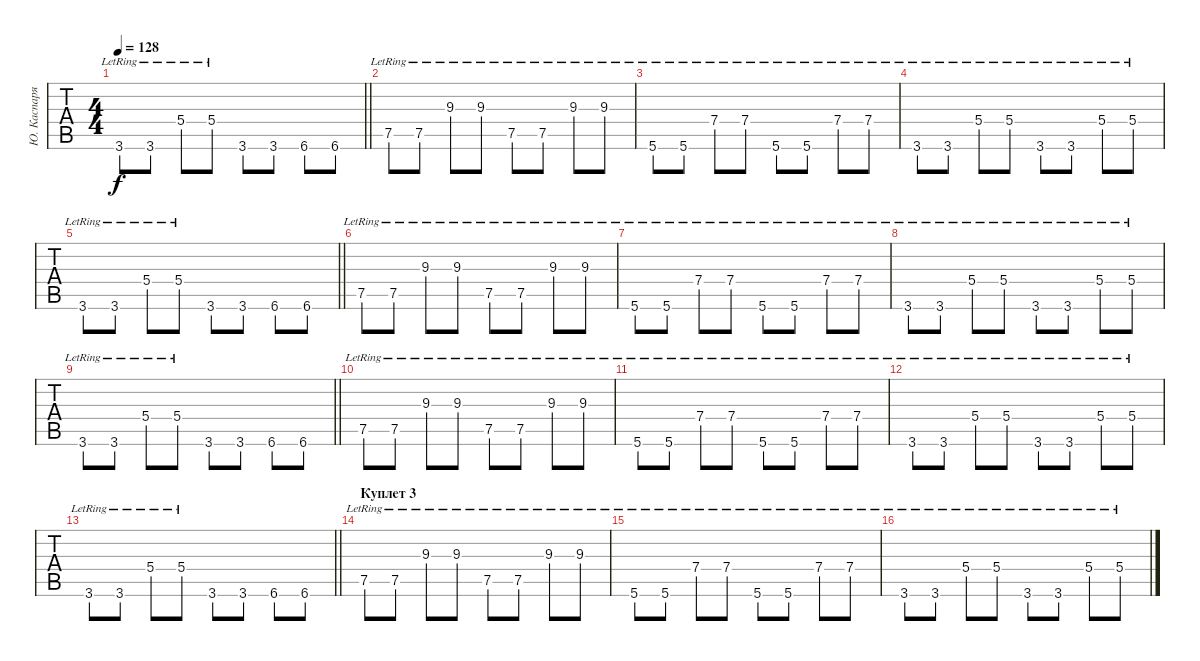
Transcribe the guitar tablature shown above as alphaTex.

\track ("Ю. Каспарян" "Ю. Каспаря") {instrument electricguitarclean}
\staff {tabs}
\tuning (E4 B3 G3 D3 A2 E2) {hide}
\ts (4 4)
\tempo 128
\clef g2
\barLineRight lightlight
\ks c
3.6{lr}.8{dy f} 3.6{lr}.8 5.4{lr}.8 5.4{lr}.8 3.6.8 3.6.8 6.6.8 6.6.8 |
7.5{lr}.8 7.5{lr}.8 9.3{lr}.8 9.3{lr}.8 7.5{lr}.8 7.5{lr}.8 9.3{lr}.8 9.3{lr}.8 |
5.6{lr}.8 5.6{lr}.8 7.4{lr}.8 7.4{lr}.8 5.6{lr}.8 5.6{lr}.8 7.4{lr}.8 7.4{lr}.8 |
3.6{lr}.8 3.6{lr}.8 5.4{lr}.8 5.4{lr}.8 3.6{lr}.8 3.6{lr}.8 5.4{lr}.8 5.4{lr}.8 |
\barLineRight lightlight
3.6{lr}.8 3.6{lr}.8 5.4{lr}.8 5.4{lr}.8 3.6.8 3.6.8 6.6.8 6.6.8 |
7.5{lr}.8 7.5{lr}.8 9.3{lr}.8 9.3{lr}.8 7.5{lr}.8 7.5{lr}.8 9.3{lr}.8 9.3{lr}.8 |
5.6{lr}.8 5.6{lr}.8 7.4{lr}.8 7.4{lr}.8 5.6{lr}.8 5.6{lr}.8 7.4{lr}.8 7.4{lr}.8 |
3.6{lr}.8 3.6{lr}.8 5.4{lr}.8 5.4{lr}.8 3.6{lr}.8 3.6{lr}.8 5.4{lr}.8 5.4{lr}.8 |
\barLineRight lightlight
3.6{lr}.8 3.6{lr}.8 5.4{lr}.8 5.4{lr}.8 3.6.8 3.6.8 6.6.8 6.6.8 |
7.5{lr}.8 7.5{lr}.8 9.3{lr}.8 9.3{lr}.8 7.5{lr}.8 7.5{lr}.8 9.3{lr}.8 9.3{lr}.8 |
5.6{lr}.8 5.6{lr}.8 7.4{lr}.8 7.4{lr}.8 5.6{lr}.8 5.6{lr}.8 7.4{lr}.8 7.4{lr}.8 |
3.6{lr}.8 3.6{lr}.8 5.4{lr}.8 5.4{lr}.8 3.6{lr}.8 3.6{lr}.8 5.4{lr}.8 5.4{lr}.8 |
\barLineRight lightlight
3.6{lr}.8 3.6{lr}.8 5.4{lr}.8 5.4{lr}.8 3.6.8 3.6.8 6.6.8 6.6.8 |
\section ("" "Куплет 3")
7.5{lr}.8 7.5{lr}.8 9.3{lr}.8 9.3{lr}.8 7.5{lr}.8 7.5{lr}.8 9.3{lr}.8 9.3{lr}.8 |
5.6{lr}.8 5.6{lr}.8 7.4{lr}.8 7.4{lr}.8 5.6{lr}.8 5.6{lr}.8 7.4{lr}.8 7.4{lr}.8 |
3.6{lr}.8 3.6{lr}.8 5.4{lr}.8 5.4{lr}.8 3.6{lr}.8 3.6{lr}.8 5.4{lr}.8 5.4{lr}.8
